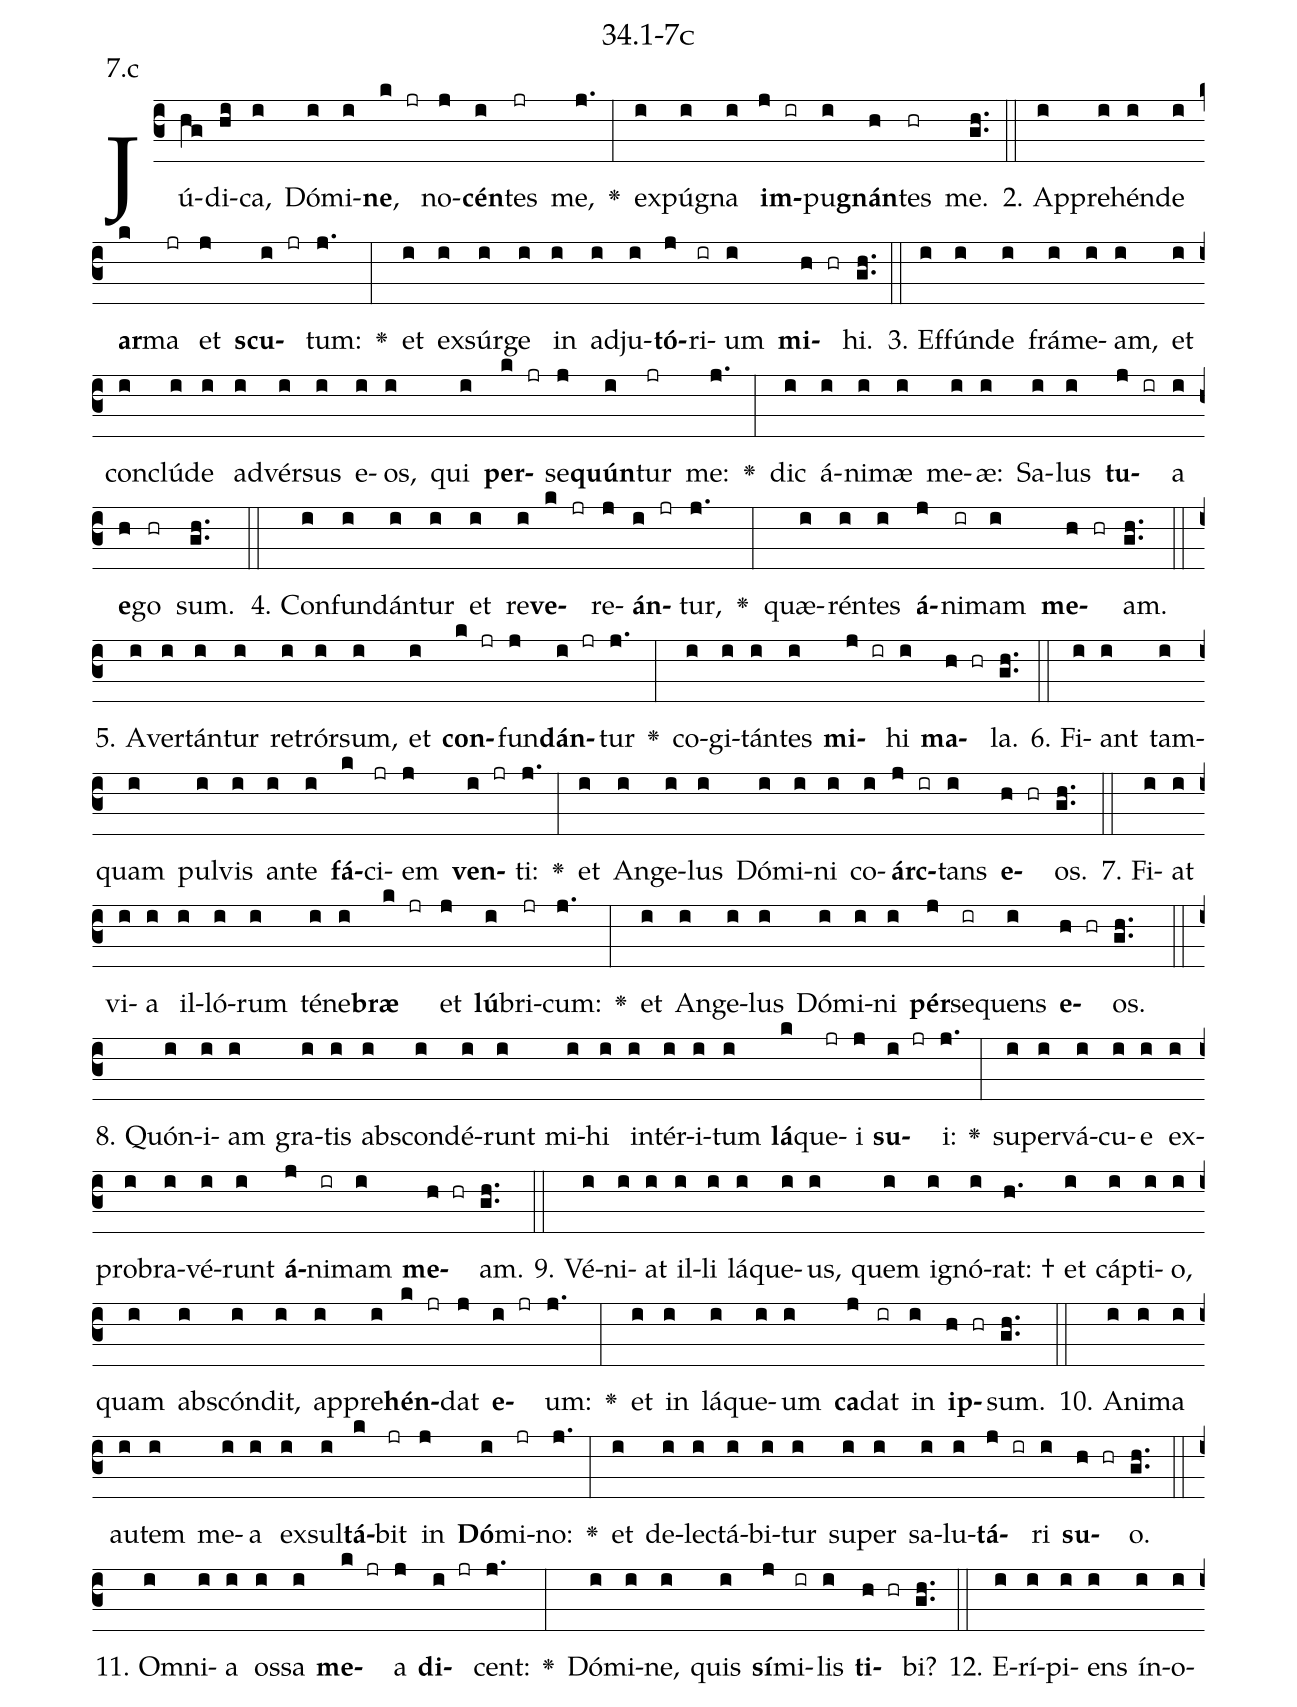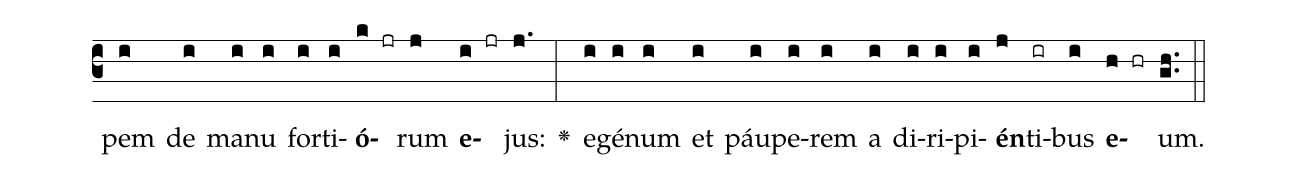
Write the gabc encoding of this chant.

name: 34.1-7c;
annotation: 7.c;
%%
(c3)Jú(hg)di(hi)ca,(i) Dó(i)mi(i)<b>ne</b>,(k jr) no(j)<b>cén</b>(i)tes(jr) me,(j.) <v>\greheightstar</v>(:) ex(i)pú(i)gna(i) <b>im</b>(j ir)pu(i)<b>gnán</b>(h)tes(hr) me.(gh..) (::)
2. Ap(i)pre(i)hén(i)de(i) <b>ar</b>(k)ma(jr) et(j) <b>scu</b>(i jr)tum:(j.) <v>\greheightstar</v>(:) et(i) ex(i)súr(i)ge(i) in(i) ad(i)ju(i)<b>tó</b>(j)ri(ir)um(i) <b>mi</b>(h hr)hi.(gh..) (::)
3. Ef(i)fún(i)de(i) frá(i)me(i)am,(i) et(i) con(i)clú(i)de(i) ad(i)vér(i)sus(i) e(i)os,(i) qui(i) <b>per</b>(k jr)se(j)<b>quún</b>(i)tur(jr) me:(j.) <v>\greheightstar</v>(:) dic(i) á(i)ni(i)mæ(i) me(i)æ:(i) Sa(i)lus(i) <b>tu</b>(j ir)a(i) <b>e</b>(h)go(hr) sum.(gh..) (::)
4. Con(i)fun(i)dán(i)tur(i) et(i) re(i)<b>ve</b>(k jr)re(j)<b>án</b>(i jr)tur,(j.) <v>\greheightstar</v>(:) quæ(i)rén(i)tes(i) <b>á</b>(j)ni(ir)mam(i) <b>me</b>(h hr)am.(gh..) (::)
5. A(i)ver(i)tán(i)tur(i) re(i)trór(i)sum,(i) et(i) <b>con</b>(k jr)fun(j)<b>dán</b>(i jr)tur(j.) <v>\greheightstar</v>(:) co(i)gi(i)tán(i)tes(i) <b>mi</b>(j ir)hi(i) <b>ma</b>(h hr)la.(gh..) (::)
6. Fi(i)ant(i) tam(i)quam(i) pul(i)vis(i) an(i)te(i) <b>fá</b>(k)ci(jr)em(j) <b>ven</b>(i jr)ti:(j.) <v>\greheightstar</v>(:) et(i) An(i)ge(i)lus(i) Dó(i)mi(i)ni(i) co(i)<b>árc</b>(j ir)tans(i) <b>e</b>(h hr)os.(gh..) (::)
7. Fi(i)at(i) vi(i)a(i) il(i)ló(i)rum(i) té(i)ne(i)<b>bræ</b>(k jr) et(j) <b>lú</b>(i)bri(jr)cum:(j.) <v>\greheightstar</v>(:) et(i) An(i)ge(i)lus(i) Dó(i)mi(i)ni(i) <b>pér</b>(j)se(ir)quens(i) <b>e</b>(h hr)os.(gh..) (::)
8. Quón(i)i(i)am(i) gra(i)tis(i) abs(i)con(i)dé(i)runt(i) mi(i)hi(i) in(i)tér(i)i(i)tum(i) <b>lá</b>(k)que(jr)i(j) <b>su</b>(i jr)i:(j.) <v>\greheightstar</v>(:) su(i)per(i)vá(i)cu(i)e(i) ex(i)pro(i)bra(i)vé(i)runt(i) <b>á</b>(j)ni(ir)mam(i) <b>me</b>(h hr)am.(gh..) (::)
9. Vé(i)ni(i)at(i) il(i)li(i) lá(i)que(i)us,(i) quem(i) i(i)gnó(i)rat: †(h.) et(i) cáp(i)ti(i)o,(i) quam(i) abs(i)cón(i)dit,(i) ap(i)pre(i)<b>hén</b>(k jr)dat(j) <b>e</b>(i jr)um:(j.) <v>\greheightstar</v>(:) et(i) in(i) lá(i)que(i)um(i) <b>ca</b>(j)dat(ir) in(i) <b>ip</b>(h hr)sum.(gh..) (::)
10. A(i)ni(i)ma(i) au(i)tem(i) me(i)a(i) ex(i)sul(i)<b>tá</b>(k)bit(jr) in(j) <b>Dó</b>(i)mi(jr)no:(j.) <v>\greheightstar</v>(:) et(i) de(i)lec(i)tá(i)bi(i)tur(i) su(i)per(i) sa(i)lu(i)<b>tá</b>(j ir)ri(i) <b>su</b>(h hr)o.(gh..) (::)
11. Om(i)ni(i)a(i) os(i)sa(i) <b>me</b>(k jr)a(j) <b>di</b>(i jr)cent:(j.) <v>\greheightstar</v>(:) Dó(i)mi(i)ne,(i) quis(i) <b>sí</b>(j)mi(ir)lis(i) <b>ti</b>(h hr)bi?(gh..) (::)
12. E(i)rí(i)pi(i)ens(i) ín(i)o(i)pem(i) de(i) ma(i)nu(i) for(i)ti(i)<b>ó</b>(k jr)rum(j) <b>e</b>(i jr)jus:(j.) <v>\greheightstar</v>(:) e(i)gé(i)num(i) et(i) páu(i)pe(i)rem(i) a(i) di(i)ri(i)pi(i)<b>én</b>(j)ti(ir)bus(i) <b>e</b>(h hr)um.(gh..) (::)
